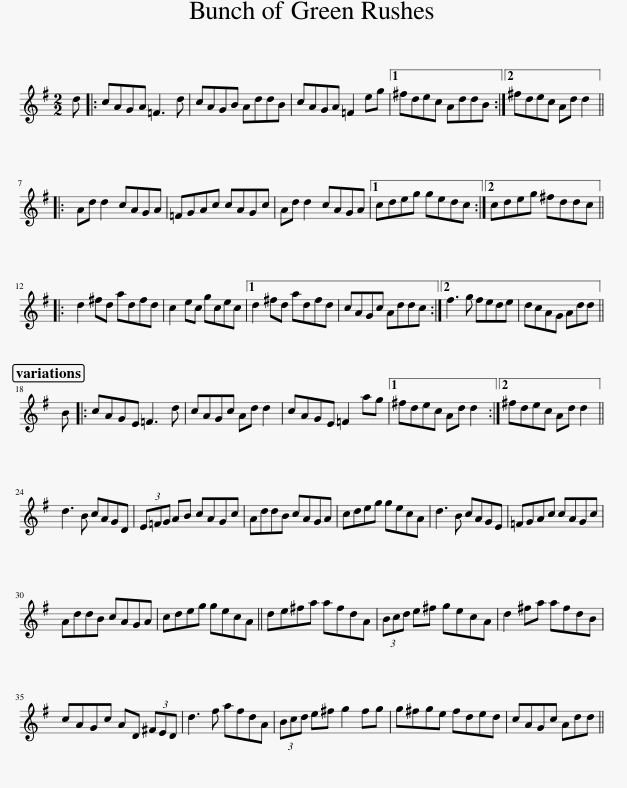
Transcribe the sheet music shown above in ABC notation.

X:1
L:1/8
M:2/2
I:linebreak $
K:G
V:1 treble
V:1
 d |: cAGA =F3 d | cAGB AddB | cAGA =F2 eg |1 ^fdec AddB :|2 %5
 ^fdec Ad d2 |:$ Ad d2 cAGA | =FGAc cAGc | Ad d2 cAGA |1 cdeg gedc :|2 %10
 cdeg ^fddc |:$ d2 ^fd adfd | c2 ec gcec |1 d2 ^fd adfd | cAGc Addc :|2 %15
 f3 g fede | dcAG Add ||$ B |: cAGE =F3 d | cAGc Ad d2 | %20
 cAGE =F2 ag |1 ^fdec Ad d2 :|2 ^fdec Ad d2 ||$ d3 B cAGD | (3E=FG AB cAGc | %25
 AddB cAGA | cdeg gecA | d3 B cAGE | =FGAc cAGc |$ AddB cAGA | %30
 cdeg gecA || de^fa afdA | (3Bcd e^f gecA | d2 ^fa afdB |$ cAGc AD (3^FED | %35
 d3 f afdA | (3Bcd e^f g2 fg | g^fge fded | cAGc Add || %39
